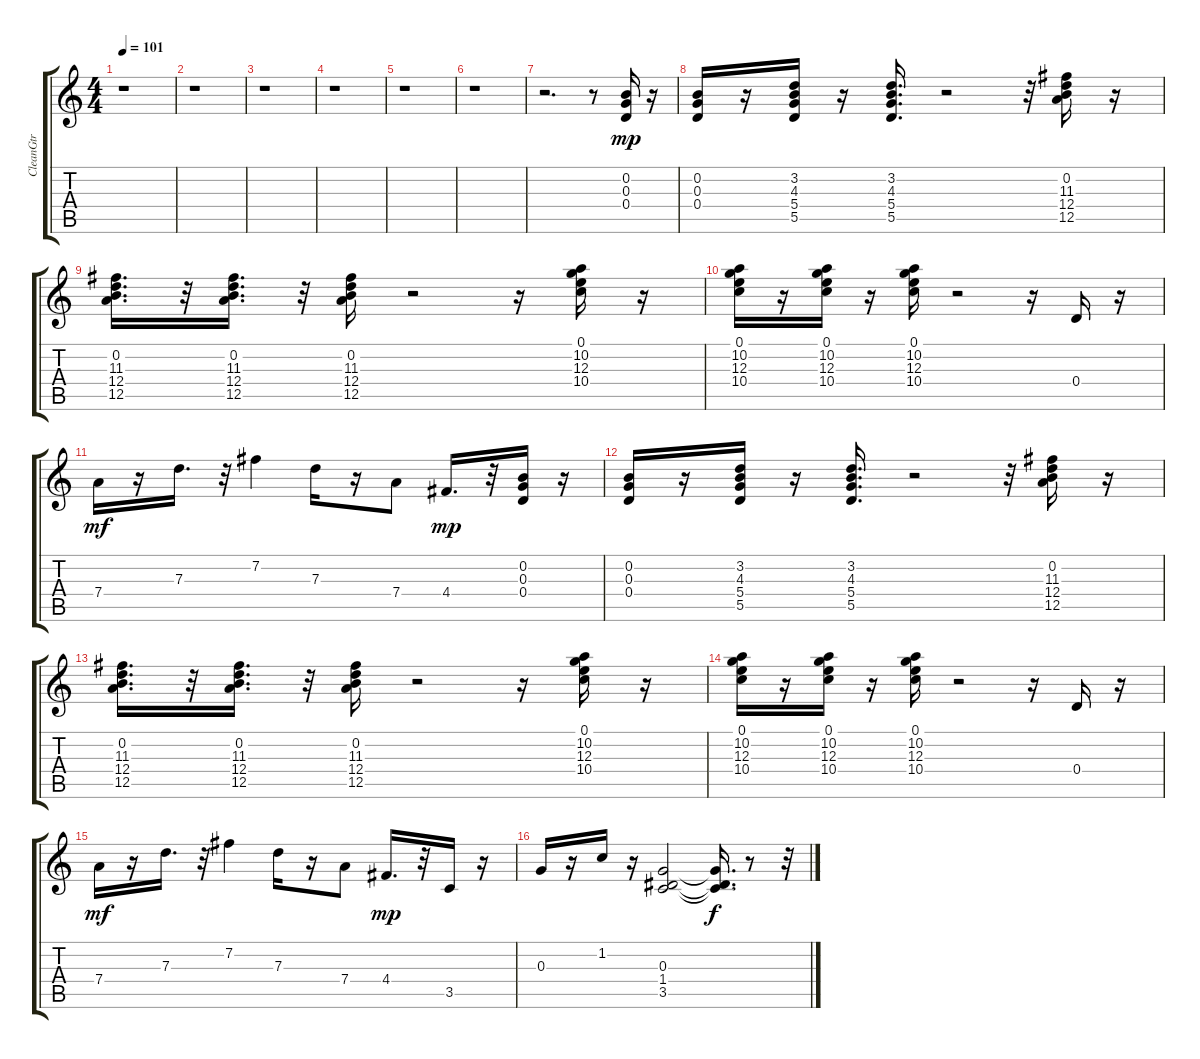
\track ("CleanGtr" "CleanGtr") {instrument electricguitarclean}
\staff {score tabs}
\tuning (E4 B3 G3 D3 A2 E2) {hide}
\ts (4 4)
\tempo 101
\clef g2
\ks c
r.1{dy f} |
r.1 |
r.1 |
r.1 |
r.1 |
r.1 |
r.2{d} r.8 (0.2 0.3 0.4).16{dy mp} r.16 |
(0.2 0.3 0.4).16 r.16 (3.2 4.3 5.4 5.5).16 r.16 (3.2 4.3 5.4 5.5).16{d} r.2 r.32 (0.2 11.3 12.4 12.5).16 r.16 |
(0.2 11.3 12.4 12.5).16{d} r.32 (0.2 11.3 12.4 12.5).16{d} r.32 (0.2 11.3 12.4 12.5).16 r.2 r.16 (0.1 10.2 12.3 10.4).16 r.16 |
(0.1 10.2 12.3 10.4).16 r.16 (0.1 10.2 12.3 10.4).16 r.16 (0.1 10.2 12.3 10.4).16 r.2 r.16 0.4.16 r.16 |
7.4.16{dy mf} r.16 7.3.16{d} r.32 7.2.4 7.3.16 r.16 7.4.8 4.4.16{d dy mp} r.32 (0.2 0.3 0.4).16 r.16 |
(0.2 0.3 0.4).16 r.16 (3.2 4.3 5.4 5.5).16 r.16 (3.2 4.3 5.4 5.5).16{d} r.2 r.32 (0.2 11.3 12.4 12.5).16 r.16 |
(0.2 11.3 12.4 12.5).16{d} r.32 (0.2 11.3 12.4 12.5).16{d} r.32 (0.2 11.3 12.4 12.5).16 r.2 r.16 (0.1 10.2 12.3 10.4).16 r.16 |
(0.1 10.2 12.3 10.4).16 r.16 (0.1 10.2 12.3 10.4).16 r.16 (0.1 10.2 12.3 10.4).16 r.2 r.16 0.4.16 r.16 |
7.4.16{dy mf} r.16 7.3.16{d} r.32 7.2.4 7.3.16 r.16 7.4.8 4.4.16{d dy mp} r.32 3.5.16 r.16 |
0.3.16 r.16 1.2.16 r.16 (0.3 1.4 3.5).2 (0.3{t} 1.4{t} 3.5{t}).16{d dy f} r.8 r.32
